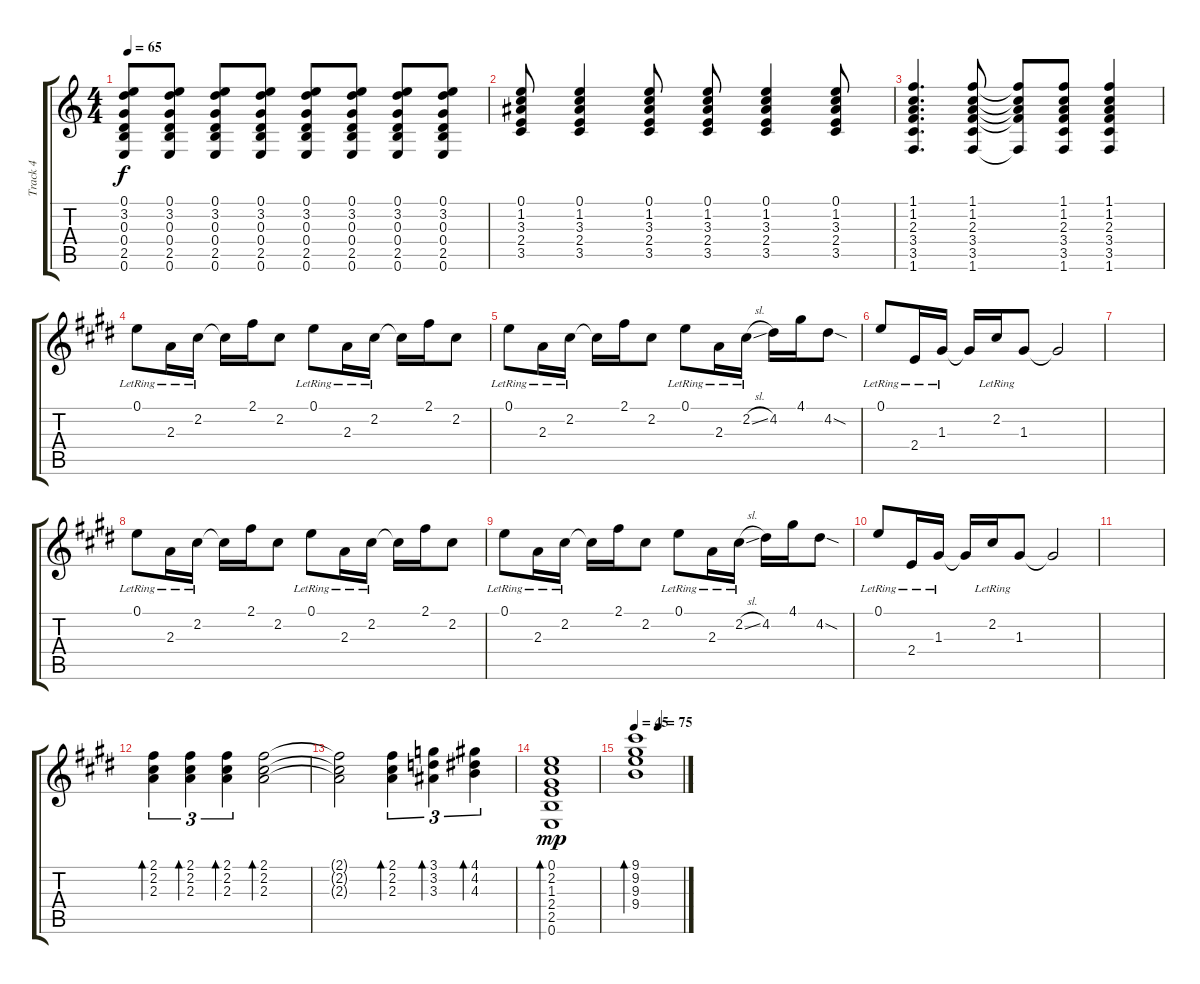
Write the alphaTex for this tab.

\track ("Track 4" "Track 4") {instrument electricguitarclean}
\staff {score tabs}
\tuning (E4 B3 G3 D3 A2 E2) {hide}
\ts (4 4)
\tempo 65
\clef g2
\ks c
(0.1 3.2 0.3 0.4 2.5 0.6).8{dy f} (0.1 3.2 0.3 0.4 2.5 0.6).8 (0.1 3.2 0.3 0.4 2.5 0.6).8 (0.1 3.2 0.3 0.4 2.5 0.6).8 (0.1 3.2 0.3 0.4 2.5 0.6).8 (0.1 3.2 0.3 0.4 2.5 0.6).8 (0.1 3.2 0.3 0.4 2.5 0.6).8 (0.1 3.2 0.3 0.4 2.5 0.6).8 |
(0.1 1.2 3.3 2.4 3.5).8 (0.1 1.2 3.3 2.4 3.5).4 (0.1 1.2 3.3 2.4 3.5).8 (0.1 1.2 3.3 2.4 3.5).8 (0.1 1.2 3.3 2.4 3.5).4 (0.1 1.2 3.3 2.4 3.5).8 |
(1.1 1.2 2.3 3.4 3.5 1.6).4{d} (1.1 1.2 2.3 3.4 3.5 1.6).8 (1.1{t} 1.2{t} 2.3{t} 3.4{t} 1.6{t}).8 (1.1 1.2 2.3 3.4 3.5 1.6).8 (1.1 1.2 2.3 3.4 3.5 1.6).4 |
\ks e
0.1{lr}.8{volume 5} 2.3{lr}.16 2.2{lr}.16 2.2{t}.16 2.1.16 2.2.8 0.1{lr}.8 2.3{lr}.16 2.2{lr}.16 2.2{t}.16 2.1.16 2.2.8 |
0.1{lr}.8 2.3{lr}.16 2.2{lr}.16 2.2{t}.16 2.1.16 2.2.8 0.1{lr}.8 2.3{lr}.16 2.2{sl lr}.16 4.2.16 4.1.16 4.2{sod}.8 |
0.1{lr}.8 2.4{lr}.16 1.3{lr}.16 1.3{t}.16 2.2{lr}.16 1.3.8 1.3{t}.2 |
|
0.1{lr}.8 2.3{lr}.16 2.2{lr}.16 2.2{t}.16 2.1.16 2.2.8 0.1{lr}.8 2.3{lr}.16 2.2{lr}.16 2.2{t}.16 2.1.16 2.2.8 |
0.1{lr}.8 2.3{lr}.16 2.2{lr}.16 2.2{t}.16 2.1.16 2.2.8 0.1{lr}.8 2.3{lr}.16 2.2{sl lr}.16 4.2.16 4.1.16 4.2{sod}.8 |
0.1{lr}.8 2.4{lr}.16 1.3{lr}.16 1.3{t}.16 2.2{lr}.16 1.3.8 1.3{t}.2 |
|
(2.1 2.2 2.3).4{tu (3 2) bd 240} (2.1 2.2 2.3).4{tu (3 2) bd 240} (2.1 2.2 2.3).4{tu (3 2) bd 240} (2.1 2.2 2.3).2{bd 240} |
(2.1{t} 2.2{t} 2.3{t}).2 (2.1 2.2 2.3).4{tu (3 2) bd 240} (3.1 3.2 3.3).4{tu (3 2) bd 240} (4.1 4.2 4.3).4{tu (3 2) bd 240} |
(0.1 2.2 1.3 2.4 2.5 0.6).1{bd 240 dy mp} |
\tempo 45
\tempo (75 0.5)
(9.1 9.2 9.3 9.4).1{bd 120 volume 7}
